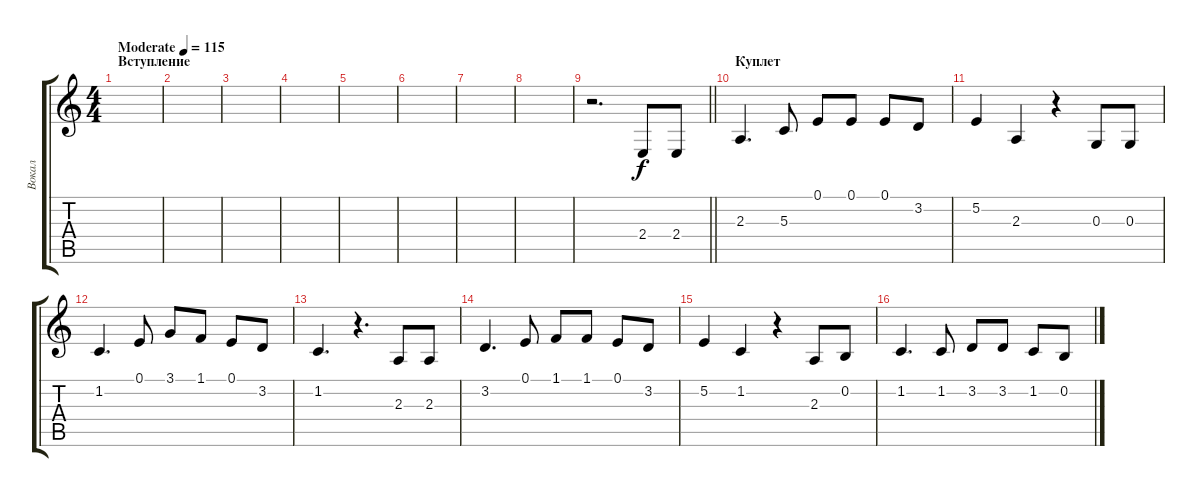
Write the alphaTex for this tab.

\track ("Вокал" "Вокал") {instrument lead6voice}
\staff {score tabs}
\tuning (E4 B3 G3 D3 A2 E2) {hide}
\ts (4 4)
\section ("" "Вступление")
\tempo (115 "Moderate")
\clef g2
\ks c
|
|
|
|
|
|
|
|
\barLineRight lightlight
r.2{d} 2.4.8 2.4.8 |
\section ("" "Куплет")
2.3.4{d} 5.3.8 0.1.8 0.1.8 0.1.8 3.2.8 |
5.2.4 2.3.4 r.4 0.3.8 0.3.8 |
1.2.4{d} 0.1.8 3.1.8 1.1.8 0.1.8 3.2.8 |
1.2.4{d} r.4{d} 2.3.8 2.3.8 |
3.2.4{d} 0.1.8 1.1.8 1.1.8 0.1.8 3.2.8 |
5.2.4 1.2.4 r.4 2.3.8 0.2.8 |
1.2.4{d} 1.2.8 3.2.8 3.2.8 1.2.8 0.2.8
